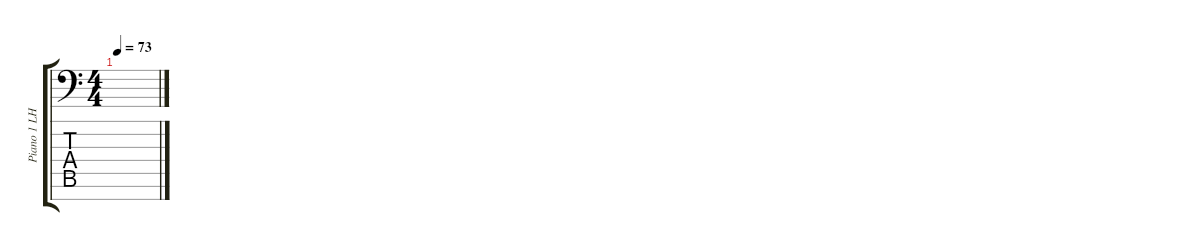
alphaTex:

\track ("Piano 1 LH" "Piano 1 LH") {instrument overdrivenguitar}
\staff {score tabs}
\tuning (E4 B3 G3 D3 A2 E2 C-1) {hide}
\ts (4 4)
\tempo 73
\clef f4
\ks c
